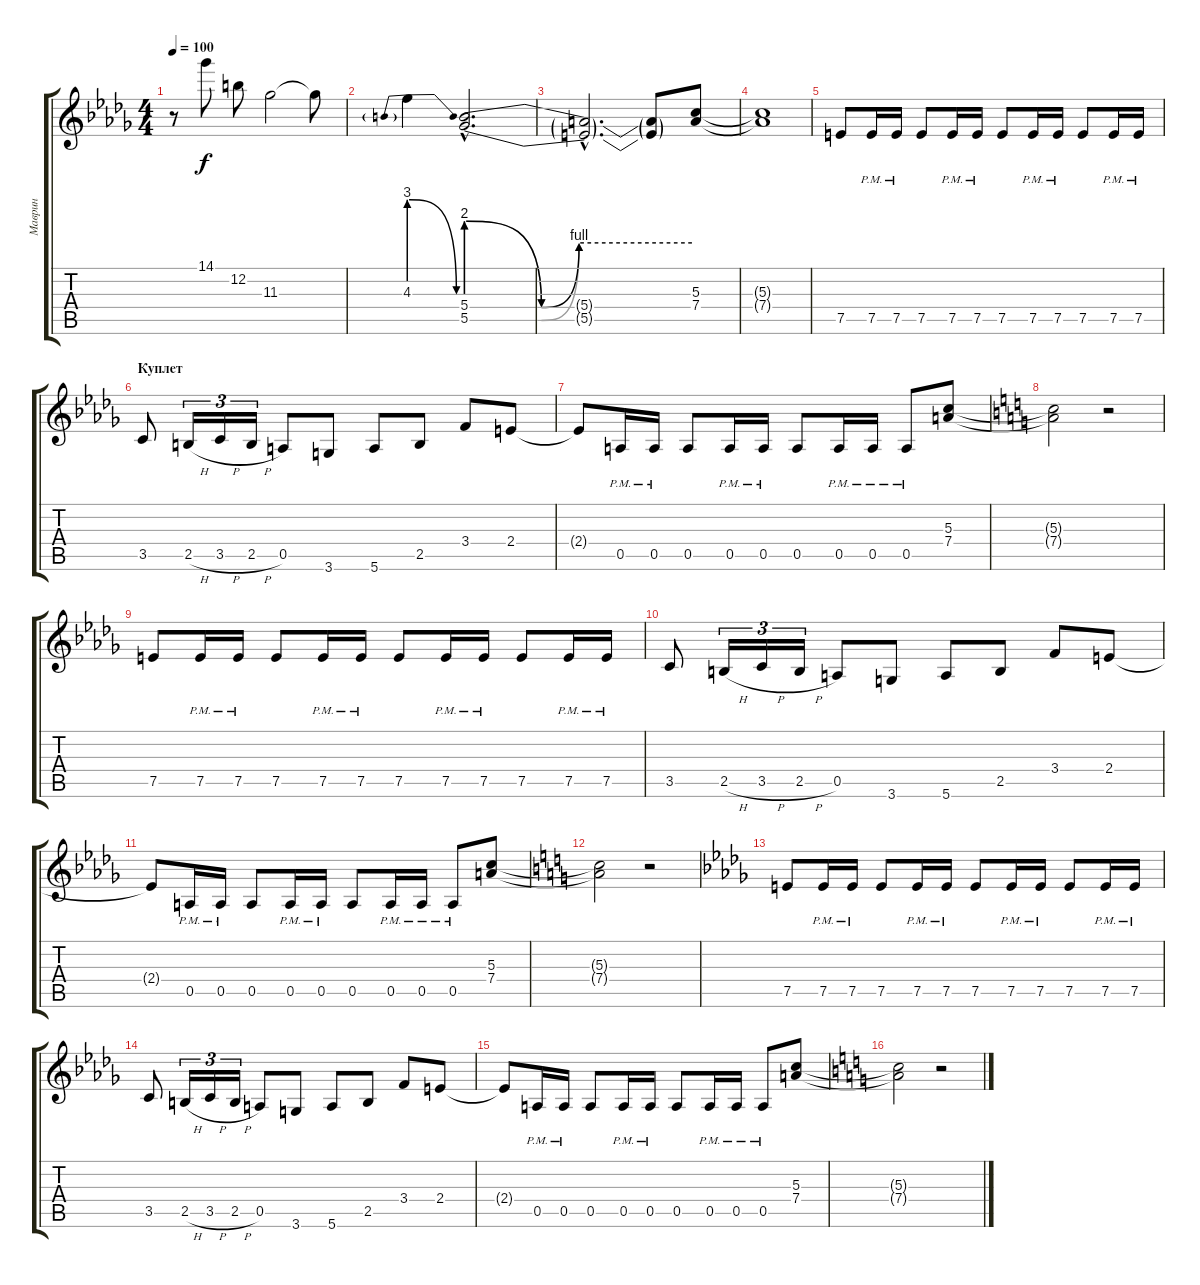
\track ("Маврин" "Маврин") {instrument overdrivenguitar}
\staff {score tabs}
\tuning (E4 B3 G3 D3 A2 E2) {hide}
\ts (4 4)
\tempo 100
\clef g2
\ks db
r.8{dy f} 14.1.8 12.2.8 11.3.2 11.3{t}.8 |
4.3{be (prebendrelease 0 12 60 0)}.4 (5.4{be (custom 0 8 20 0 30 4 60 4) hac} 5.5{be (custom 0 8 20 0 30 4 60 4) hac}).2{d} |
(5.4{hac t} 5.5{hac t}).2{d} (5.4{t} 5.5{t}).8 (5.3 7.4).8 |
(5.3{t} 7.4{t}).1 |
7.5.8 7.5{pm}.16 7.5{pm}.16 7.5.8 7.5{pm}.16 7.5{pm}.16 7.5.8 7.5{pm}.16 7.5{pm}.16 7.5.8 7.5{pm}.16 7.5{pm}.16 |
\section ("" "Куплет")
3.5.8 2.5{h}.16{tu (3 2)} 3.5{h}.16{tu (3 2)} 2.5{h}.16{tu (3 2)} 0.5.8 3.6.8 5.6.8 2.5.8 3.4.8 2.4.8 |
2.4{t}.8 0.5{pm}.16 0.5{pm}.16 0.5.8 0.5{pm}.16 0.5{pm}.16 0.5.8 0.5{pm}.16 0.5{pm}.16 0.5{pm}.8 (5.3 7.4).8 |
\ks c
(5.3{t} 7.4{t}).2 r.2 |
\ks db
7.5.8 7.5{pm}.16 7.5{pm}.16 7.5.8 7.5{pm}.16 7.5{pm}.16 7.5.8 7.5{pm}.16 7.5{pm}.16 7.5.8 7.5{pm}.16 7.5{pm}.16 |
3.5.8 2.5{h}.16{tu (3 2)} 3.5{h}.16{tu (3 2)} 2.5{h}.16{tu (3 2)} 0.5.8 3.6.8 5.6.8 2.5.8 3.4.8 2.4.8 |
2.4{t}.8 0.5{pm}.16 0.5{pm}.16 0.5.8 0.5{pm}.16 0.5{pm}.16 0.5.8 0.5{pm}.16 0.5{pm}.16 0.5{pm}.8 (5.3 7.4).8 |
\ks c
(5.3{t} 7.4{t}).2 r.2 |
\ks db
7.5.8 7.5{pm}.16 7.5{pm}.16 7.5.8 7.5{pm}.16 7.5{pm}.16 7.5.8 7.5{pm}.16 7.5{pm}.16 7.5.8 7.5{pm}.16 7.5{pm}.16 |
3.5.8 2.5{h}.16{tu (3 2)} 3.5{h}.16{tu (3 2)} 2.5{h}.16{tu (3 2)} 0.5.8 3.6.8 5.6.8 2.5.8 3.4.8 2.4.8 |
2.4{t}.8 0.5{pm}.16 0.5{pm}.16 0.5.8 0.5{pm}.16 0.5{pm}.16 0.5.8 0.5{pm}.16 0.5{pm}.16 0.5{pm}.8 (5.3 7.4).8 |
\ks c
(5.3{t} 7.4{t}).2 r.2
